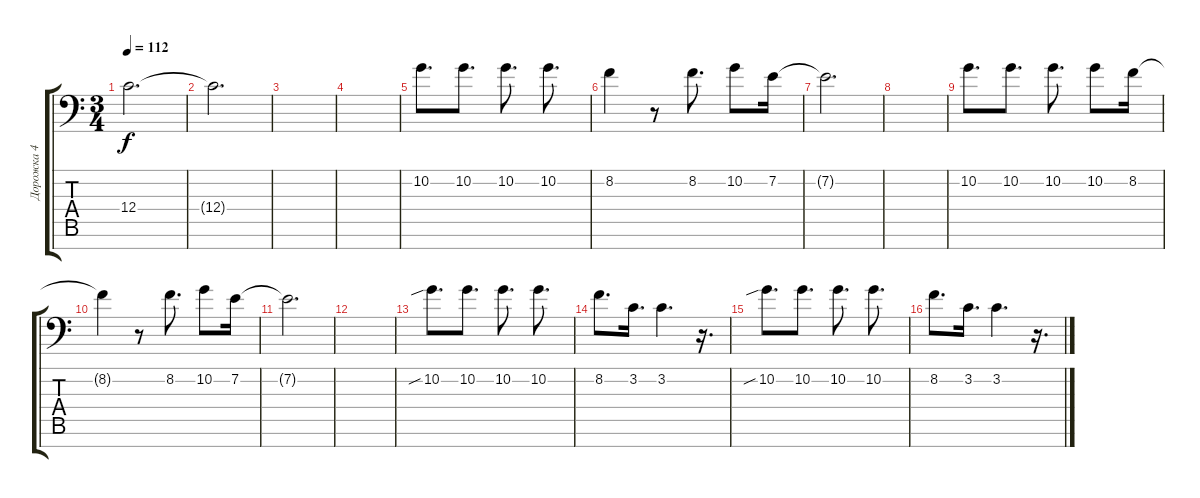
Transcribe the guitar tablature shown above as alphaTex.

\track ("Дорожка 4" "Дорожка 4") {instrument clarinet}
\staff {score tabs}
\tuning (D4 A3 F3 C3 G2 D2 A1) {hide}
\ts (3 4)
\tempo 112
\clef f4
\ks c
12.4.2{d dy f} |
12.4{t}.2{d} |
|
|
10.2.8{d} 10.2.8{d} 10.2.8{d} 10.2.8{d} |
8.2.4 r.8 8.2.8{d} 10.2.8 7.2.16 |
7.2{t}.2{d} |
|
10.2.8{d} 10.2.8{d} 10.2.8{d} 10.2.8 8.2.16 |
8.2{t}.4 r.8 8.2.8{d} 10.2.8 7.2.16 |
7.2{t}.2{d} |
|
10.2{sib}.8{d} 10.2.8{d} 10.2.8{d} 10.2.8{d} |
8.2.8{d} 3.2.16{d} 3.2.4{d} r.16{d} |
10.2{sib}.8{d} 10.2.8{d} 10.2.8{d} 10.2.8{d} |
8.2.8{d} 3.2.16{d} 3.2.4{d} r.16{d}
